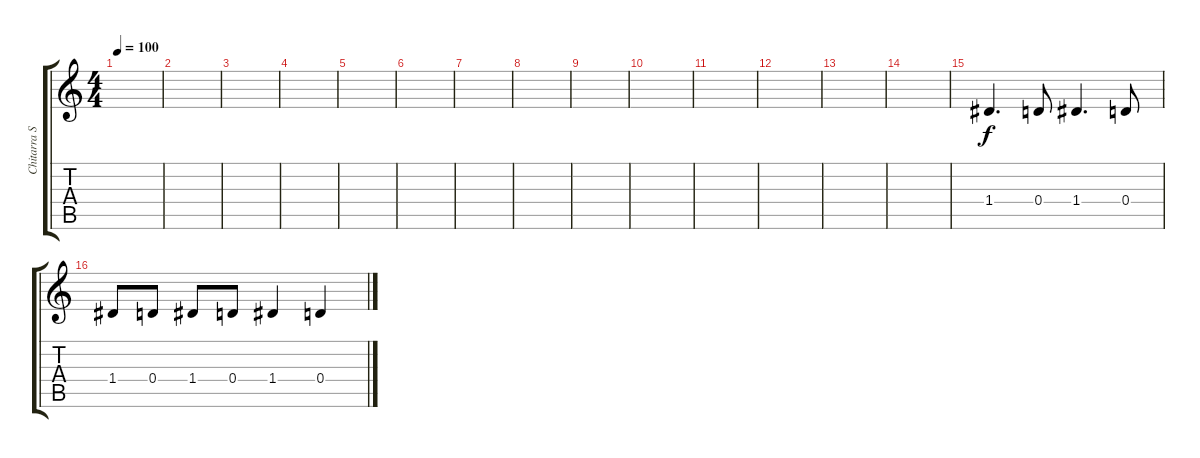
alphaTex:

\track ("Chitarra Solista" "Chitarra S") {instrument overdrivenguitar}
\staff {score tabs}
\tuning (E4 B3 G3 D3 A2 E2) {hide}
\ts (4 4)
\tempo 100
\clef g2
\ks c
|
|
|
|
|
|
|
|
|
|
|
|
|
|
1.4.4{d} 0.4.8 1.4.4{d} 0.4.8 |
1.4.8 0.4.8 1.4.8 0.4.8 1.4.4 0.4.4
